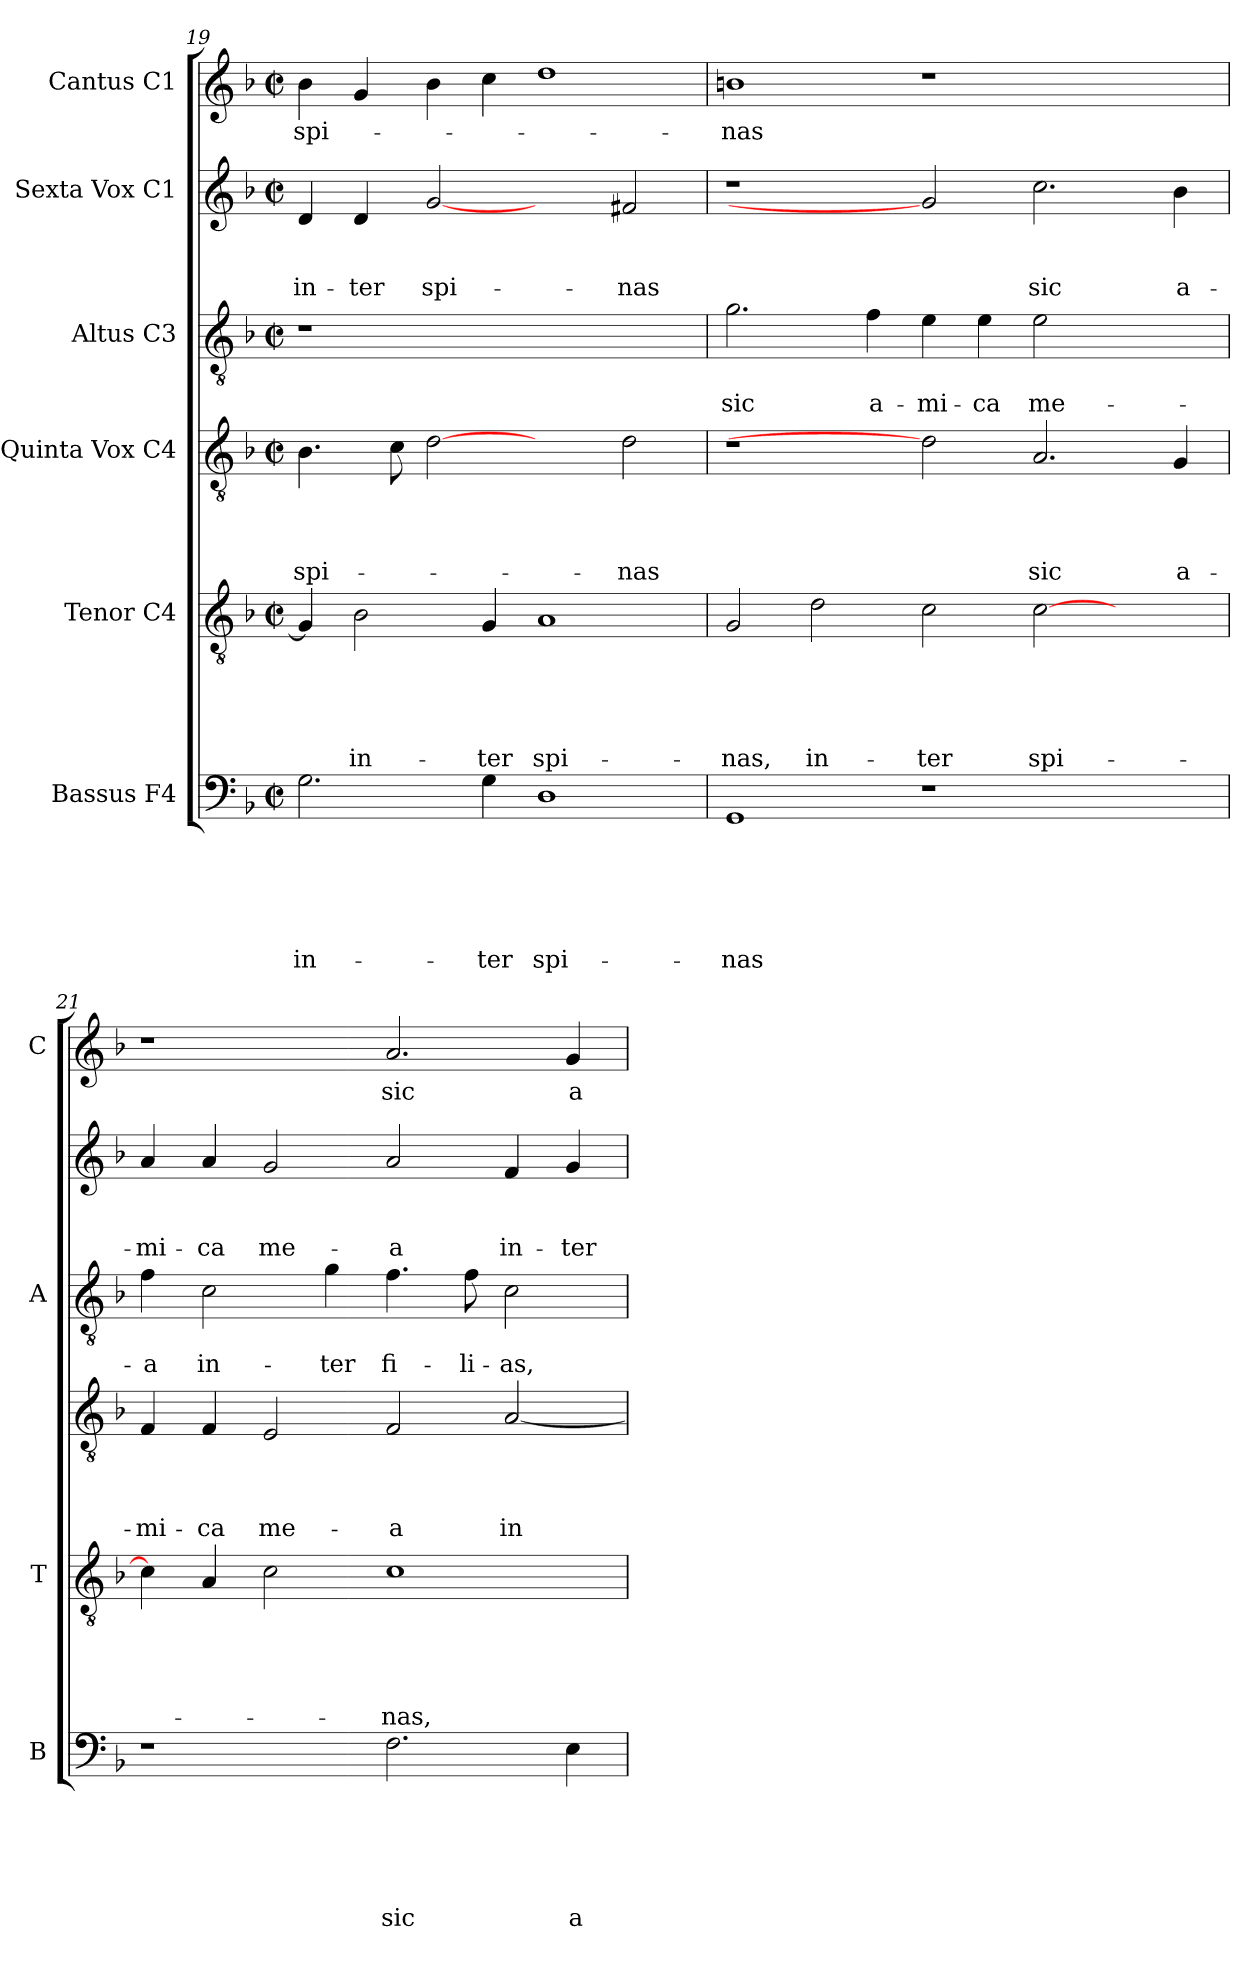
**kern	**text	**text	**text	**text	**text	**text	**kern	**text	**text	**text	**text	**text	**kern	**text	**text	**text	**text	**kern	**text	**text	**kern	**text	**text	**text	**kern	**text
*part6	*part6	*part6	*part6	*part6	*part6	*part6	*part5	*part5	*part5	*part5	*part5	*part5	*part4	*part4	*part4	*part4	*part4	*part3	*part3	*part3	*part2	*part2	*part2	*part2	*part1	*part1
*staff6	*staff6	*staff6	*staff6	*staff6	*staff6	*staff6	*staff5	*staff5	*staff5	*staff5	*staff5	*staff5	*staff4	*staff4	*staff4	*staff4	*staff4	*staff3	*staff3	*staff3	*staff2	*staff2	*staff2	*staff2	*staff1	*staff1
*I"Bassus F4	*	*	*	*	*	*	*I"Tenor C4	*	*	*	*	*	*I"Quinta Vox C4	*	*	*	*	*I"Altus C3	*	*	*I"Sexta Vox C1	*	*	*	*I"Cantus C1	*
*I'B	*	*	*	*	*	*	*I'T	*	*	*	*	*	*	*	*	*	*	*I'A	*	*	*	*	*	*	*I'C	*
*clefF4	*	*	*	*	*	*	*clefGv2	*	*	*	*	*	*clefGv2	*	*	*	*	*clefGv2	*	*	*clefG2	*	*	*	*clefG2	*
*k[b-]	*	*	*	*	*	*	*k[b-]	*	*	*	*	*	*k[b-]	*	*	*	*	*k[b-]	*	*	*k[b-]	*	*	*	*k[b-]	*
*F:	*	*	*	*	*	*	*F:	*	*	*	*	*	*F:	*	*	*	*	*F:	*	*	*F:	*	*	*	*F:	*
*M2/2	*	*	*	*	*	*	*M2/2	*	*	*	*	*	*M2/2	*	*	*	*	*M2/2	*	*	*M2/2	*	*	*	*M2/2	*
*met(c|)	*	*	*	*	*	*	*met(c|)	*	*	*	*	*	*met(c|)	*	*	*	*	*met(c|)	*	*	*met(c|)	*	*	*	*met(c|)	*
=19	=19	=19	=19	=19	=19	=19	=19	=19	=19	=19	=19	=19	=19	=19	=19	=19	=19	=19	=19	=19	=19	=19	=19	=19	=19	=19
!	!	!	!	!	!	!LO:LY:b	!	!	!	!	!	!	!	!	!	!	!LO:LY:b	!	!	!	!	!	!	!LO:LY:b	!	!LO:LY:b
2.G\	.	.	.	.	.	in-	4G/]	.	.	.	.	.	4.B-\	.	.	.	spi-	1r	.	.	4d/	.	.	in-	4b-\	spi-
!	!	!	!	!	!	!	!	!	!	!	!	!LO:LY:b	!	!	!	!	!	!	!	!	!	!	!	!LO:LY:b	!	!
.	.	.	.	.	.	.	2B-\	.	.	.	.	in-	.	.	.	.	.	.	.	.	4d/	.	.	-ter	4g/	.
.	.	.	.	.	.	.	.	.	.	.	.	.	8c\	.	.	.	.	.	.	.	.	.	.	.	.	.
!	!	!	!	!	!	!	!	!	!	!	!	!	!	!	!	!	!	!	!	!	!	!	!	!LO:LY:b	!	!
.	.	.	.	.	.	.	.	.	.	.	.	.	[2d	.	.	.	.	.	.	.	[2g	.	.	spi-	4b-\	.
!	!	!	!	!	!	!LO:LY:b	!	!	!	!	!	!LO:LY:b	!	!	!	!	!	!	!	!	!	!	!	!	!	!
4G\	.	.	.	.	.	-ter	4G/	.	.	.	.	-ter	.	.	.	.	.	.	.	.	.	.	.	.	4cc\	.
!	!	!	!	!	!	!LO:LY:b	!	!	!	!	!	!LO:LY:b	!	!	!	!	!	!	!	!	!	!	!	!	!	!
1D	.	.	.	.	.	spi-	1A	.	.	.	.	spi-	2ryy	.	.	.	.	1ryy	.	.	2ryy	.	.	.	1dd	.
!	!	!	!	!	!	!	!	!	!	!	!	!	!	!	!	!	!LO:LY:b	!	!	!	!	!	!	!LO:LY:b	!	!
.	.	.	.	.	.	.	.	.	.	.	.	.	2d\	.	.	.	-nas	.	.	.	2f#X/	.	.	-nas	.	.
=20	=20	=20	=20	=20	=20	=20	=20	=20	=20	=20	=20	=20	=20	=20	=20	=20	=20	=20	=20	=20	=20	=20	=20	=20	=20	=20
!	!	!	!	!	!	!LO:LY:b	!	!	!	!	!	!LO:LY:b	!	!	!	!	!	!	!	!LO:LY:b	!	!	!	!	!	!LO:LY:b
1GG	.	.	.	.	.	-nas	2G/	.	.	.	.	-nas,	1r	.	.	.	.	2.g\	.	sic	1r	.	.	.	1bn	-nas
!	!	!	!	!	!	!	!	!	!	!	!	!LO:LY:b	!	!	!	!	!	!	!	!	!	!	!	!	!	!
.	.	.	.	.	.	.	2d\	.	.	.	.	in-	.	.	.	.	.	.	.	.	.	.	.	.	.	.
!	!	!	!	!	!	!	!	!	!	!	!	!	!	!	!	!	!	!	!	!LO:LY:b	!	!	!	!	!	!
.	.	.	.	.	.	.	.	.	.	.	.	.	.	.	.	.	.	4f\	.	a-	.	.	.	.	.	.
!	!	!	!	!	!	!	!	!	!	!	!	!LO:LY:b	!	!	!	!	!	!	!	!LO:LY:b	!	!	!	!	!	!
1r	.	.	.	.	.	.	2c\	.	.	.	.	-ter	2d]	.	.	.	.	4e\	.	-mi-	2g]	.	.	.	1r	.
!	!	!	!	!	!	!	!	!	!	!	!	!	!	!	!	!	!	!	!	!LO:LY:b	!	!	!	!	!	!
.	.	.	.	.	.	.	.	.	.	.	.	.	.	.	.	.	.	4e\	.	-ca	.	.	.	.	.	.
!	!	!	!	!	!	!	!	!	!	!	!	!LO:LY:b	!	!	!	!	!LO:LY:b	!	!	!LO:LY:b	!	!	!	!LO:LY:b	!	!
.	.	.	.	.	.	.	[2c\	.	.	.	.	spi-	2.A/	.	.	.	sic	2e\	.	me-	2.cc\	.	.	sic	.	.
2ryy	.	.	.	.	.	.	2ryy	.	.	.	.	.	.	.	.	.	.	2ryy	.	.	.	.	.	.	2ryy	.
!	!	!	!	!	!	!	!	!	!	!	!	!	!	!	!	!	!LO:LY:b	!	!	!	!	!	!	!LO:LY:b	!	!
.	.	.	.	.	.	.	.	.	.	.	.	.	4G/	.	.	.	a-	.	.	.	4b-\	.	.	a-	.	.
=21	=21	=21	=21	=21	=21	=21	=21	=21	=21	=21	=21	=21	=21	=21	=21	=21	=21	=21	=21	=21	=21	=21	=21	=21	=21	=21
!	!	!	!	!	!	!	!	!	!	!	!	!	!	!	!	!	!LO:LY:b	!	!	!LO:LY:b	!	!	!	!LO:LY:b	!	!
1r	.	.	.	.	.	.	4c\]	.	.	.	.	.	4F/	.	.	.	-mi-	4f\	.	-a	4a/	.	.	-mi-	1r	.
!	!	!	!	!	!	!	!	!	!	!	!	!	!	!	!	!	!LO:LY:b	!	!	!LO:LY:b	!	!	!	!LO:LY:b	!	!
.	.	.	.	.	.	.	4A/	.	.	.	.	.	4F/	.	.	.	-ca	2c\	.	in-	4a/	.	.	-ca	.	.
!	!	!	!	!	!	!	!	!	!	!	!	!	!	!	!	!	!LO:LY:b	!	!	!	!	!	!	!LO:LY:b	!	!
.	.	.	.	.	.	.	2c\	.	.	.	.	.	2E/	.	.	.	me-	.	.	.	2g/	.	.	me-	.	.
!	!	!	!	!	!	!	!	!	!	!	!	!	!	!	!	!	!	!	!	!LO:LY:b	!	!	!	!	!	!
.	.	.	.	.	.	.	.	.	.	.	.	.	.	.	.	.	.	4g\	.	-ter	.	.	.	.	.	.
!	!	!	!	!	!	!LO:LY:b	!	!	!	!	!	!LO:LY:b	!	!	!	!	!LO:LY:b	!	!	!LO:LY:b	!	!	!	!LO:LY:b	!	!LO:LY:b
2.F\	.	.	.	.	.	sic	1c	.	.	.	.	-nas,	2F/	.	.	.	-a	4.f\	.	fi-	2a/	.	.	-a	2.a/	sic
!	!	!	!	!	!	!	!	!	!	!	!	!	!	!	!	!	!	!	!	!LO:LY:b	!	!	!	!	!	!
.	.	.	.	.	.	.	.	.	.	.	.	.	.	.	.	.	.	8f\	.	-li-	.	.	.	.	.	.
!	!	!	!	!	!	!	!	!	!	!	!	!	!	!	!	!	!LO:LY:b	!	!	!LO:LY:b	!	!	!	!LO:LY:b	!	!
.	.	.	.	.	.	.	.	.	.	.	.	.	[2A/	.	.	.	in-	2c\	.	-as,	4f/	.	.	in-	.	.
!	!	!	!	!	!	!LO:LY:b	!	!	!	!	!	!	!	!	!	!	!	!	!	!	!	!	!	!LO:LY:b	!	!LO:LY:b
4E\	.	.	.	.	.	a-	.	.	.	.	.	.	.	.	.	.	.	.	.	.	4g/	.	.	-ter	4g/	a-
=	=	=	=	=	=	=	=	=	=	=	=	=	=	=	=	=	=	=	=	=	=	=	=	=	=	=
*-	*-	*-	*-	*-	*-	*-	*-	*-	*-	*-	*-	*-	*-	*-	*-	*-	*-	*-	*-	*-	*-	*-	*-	*-	*-	*-
